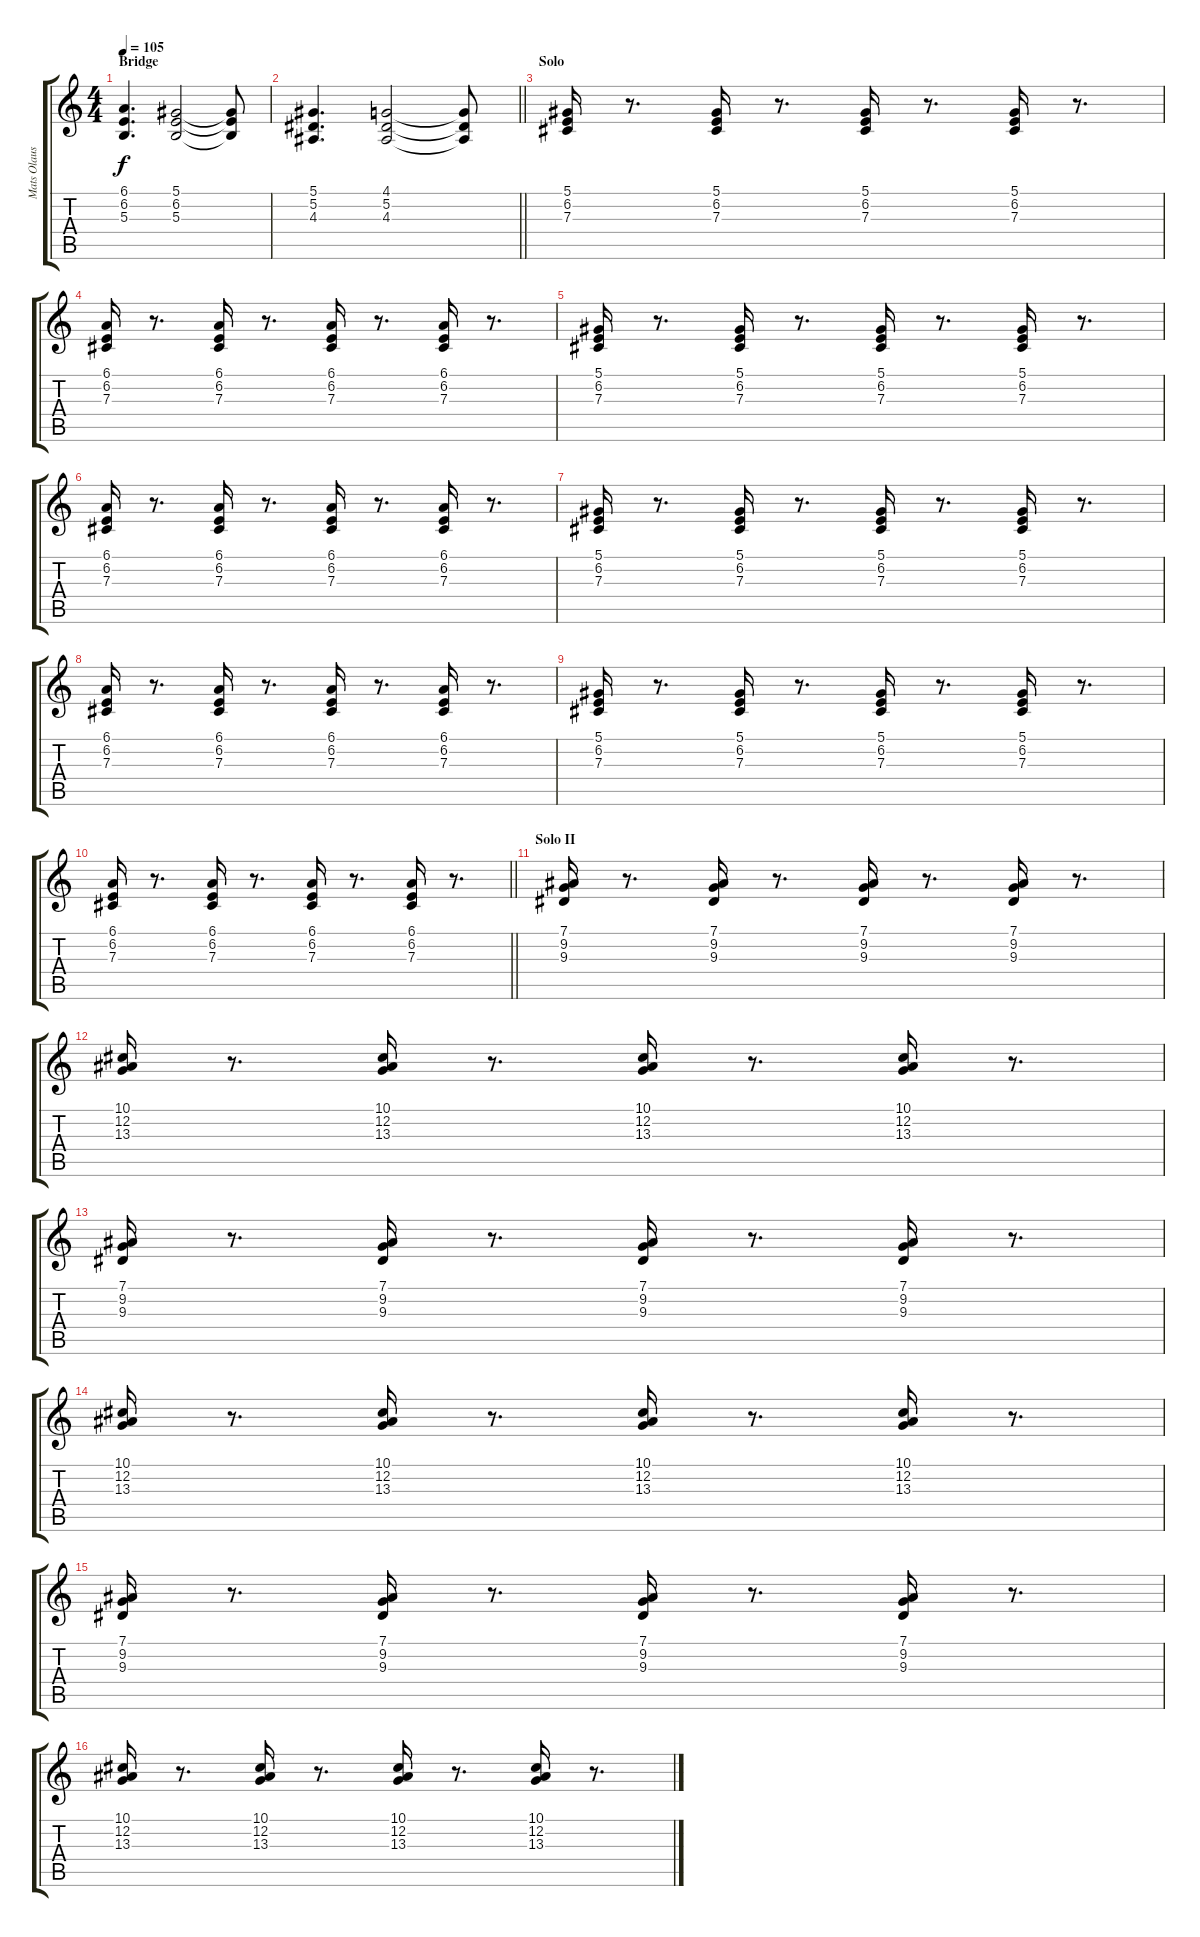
\track ("Mats Olausson" "Mats Olaus") {instrument dulcimer}
\staff {score tabs}
\tuning (Eb4 Bb3 Gb3 Db3 Ab2 Eb2) {hide}
\ts (4 4)
\section ("" "Bridge")
\tempo 105
\clef g2
\ks c
(6.1 6.2 5.3).4{d dy f} (5.1 6.2 5.3).2 (5.1{t} 6.2{t} 5.3{t}).8 |
\barLineRight lightlight
(5.1 5.2 4.3).4{d} (4.1 5.2 4.3).2 (4.1{t} 5.2{t} 4.3{t}).8 |
\section ("" "Solo")
(5.1 6.2 7.3).16 r.8{d} (5.1 6.2 7.3).16 r.8{d} (5.1 6.2 7.3).16 r.8{d} (5.1 6.2 7.3).16 r.8{d} |
(6.1 6.2 7.3).16 r.8{d} (6.1 6.2 7.3).16 r.8{d} (6.1 6.2 7.3).16 r.8{d} (6.1 6.2 7.3).16 r.8{d} |
(5.1 6.2 7.3).16 r.8{d} (5.1 6.2 7.3).16 r.8{d} (5.1 6.2 7.3).16 r.8{d} (5.1 6.2 7.3).16 r.8{d} |
(6.1 6.2 7.3).16 r.8{d} (6.1 6.2 7.3).16 r.8{d} (6.1 6.2 7.3).16 r.8{d} (6.1 6.2 7.3).16 r.8{d} |
(5.1 6.2 7.3).16 r.8{d} (5.1 6.2 7.3).16 r.8{d} (5.1 6.2 7.3).16 r.8{d} (5.1 6.2 7.3).16 r.8{d} |
(6.1 6.2 7.3).16 r.8{d} (6.1 6.2 7.3).16 r.8{d} (6.1 6.2 7.3).16 r.8{d} (6.1 6.2 7.3).16 r.8{d} |
(5.1 6.2 7.3).16 r.8{d} (5.1 6.2 7.3).16 r.8{d} (5.1 6.2 7.3).16 r.8{d} (5.1 6.2 7.3).16 r.8{d} |
\barLineRight lightlight
(6.1 6.2 7.3).16 r.8{d} (6.1 6.2 7.3).16 r.8{d} (6.1 6.2 7.3).16 r.8{d} (6.1 6.2 7.3).16 r.8{d} |
\section ("" "Solo II")
(7.1 9.2 9.3).16 r.8{d} (7.1 9.2 9.3).16 r.8{d} (7.1 9.2 9.3).16 r.8{d} (7.1 9.2 9.3).16 r.8{d} |
(10.1 12.2 13.3).16 r.8{d} (10.1 12.2 13.3).16 r.8{d} (10.1 12.2 13.3).16 r.8{d} (10.1 12.2 13.3).16 r.8{d} |
(7.1 9.2 9.3).16 r.8{d} (7.1 9.2 9.3).16 r.8{d} (7.1 9.2 9.3).16 r.8{d} (7.1 9.2 9.3).16 r.8{d} |
(10.1 12.2 13.3).16 r.8{d} (10.1 12.2 13.3).16 r.8{d} (10.1 12.2 13.3).16 r.8{d} (10.1 12.2 13.3).16 r.8{d} |
(7.1 9.2 9.3).16 r.8{d} (7.1 9.2 9.3).16 r.8{d} (7.1 9.2 9.3).16 r.8{d} (7.1 9.2 9.3).16 r.8{d} |
(10.1 12.2 13.3).16 r.8{d} (10.1 12.2 13.3).16 r.8{d} (10.1 12.2 13.3).16 r.8{d} (10.1 12.2 13.3).16 r.8{d}
